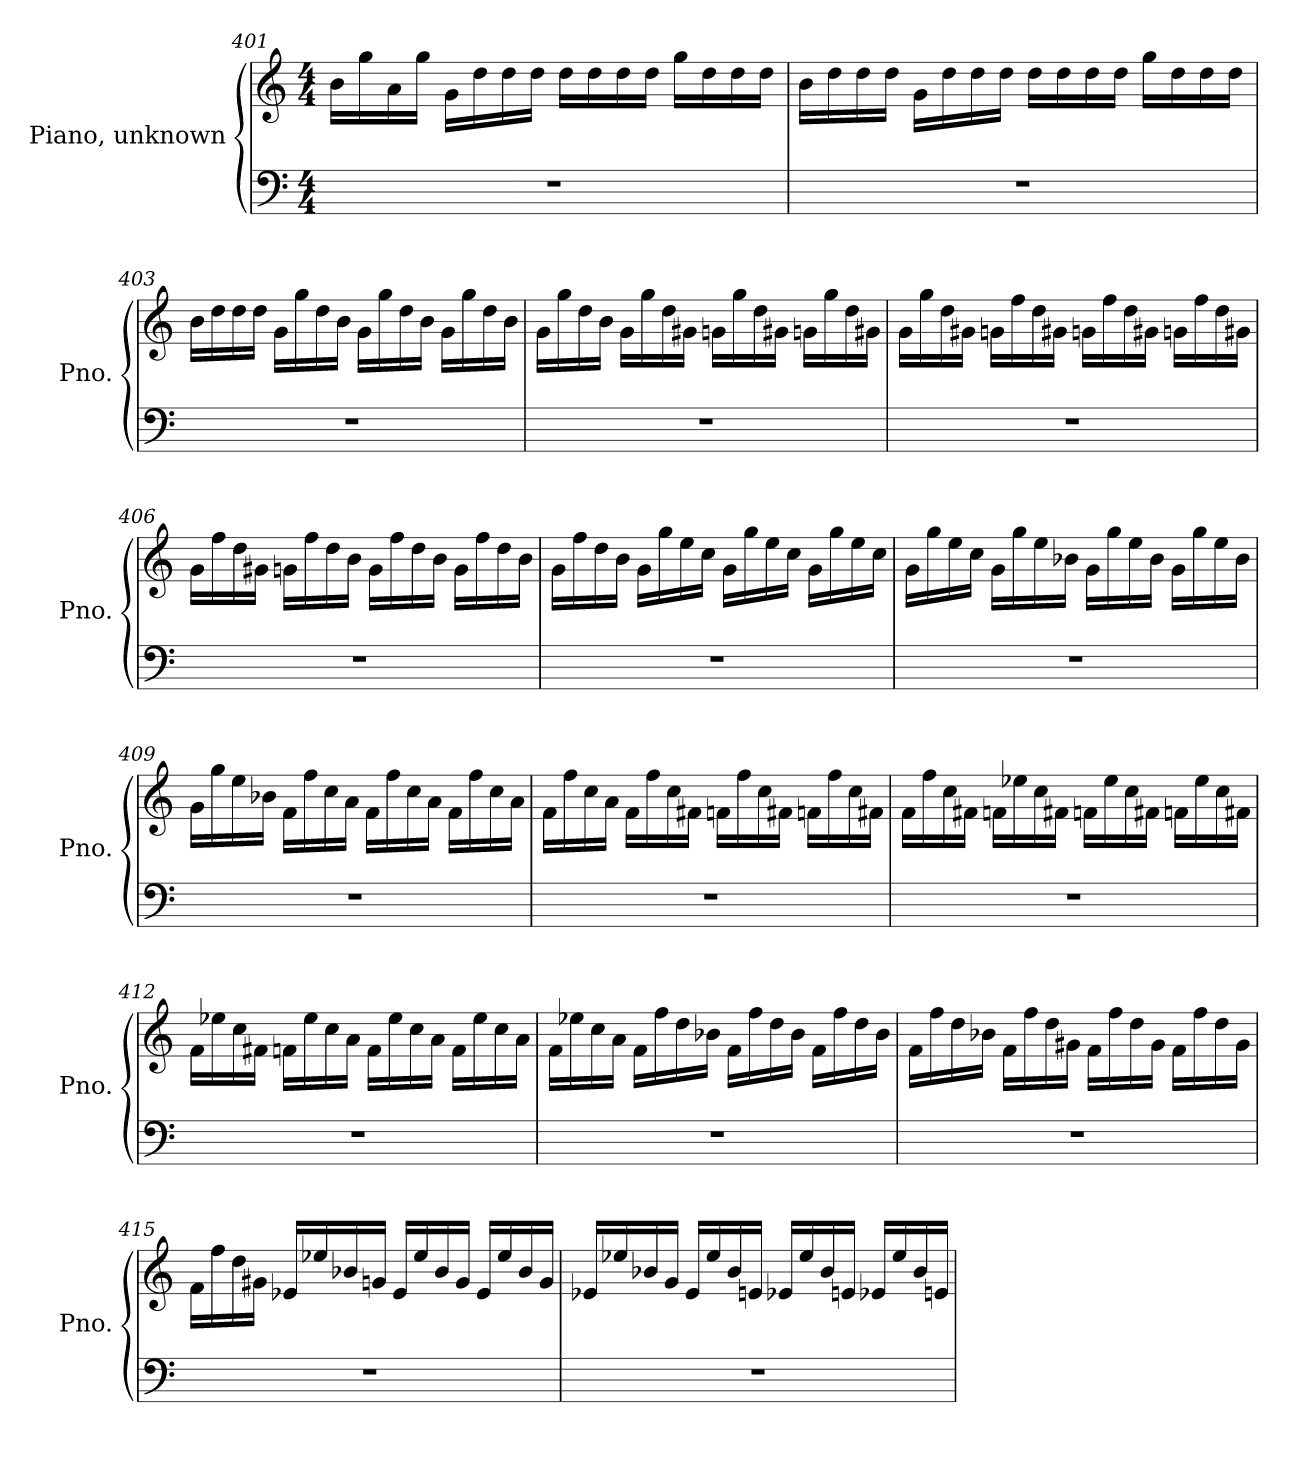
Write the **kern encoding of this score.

**kern	**kern
*part1	*part1
*staff2	*staff1
*I"Piano, unknown	*
*I'Pno.	*
*clefF4	*clefG2
*k[]	*k[]
*M4/4	*M4/4
=401	=401
1r	16b\LL
.	16gg\
.	16a\
.	16gg\JJ
.	16g\LL
.	16dd\
.	16dd\
.	16dd\JJ
.	16dd\LL
.	16dd\
.	16dd\
.	16dd\JJ
.	16gg\LL
.	16dd\
.	16dd\
.	16dd\JJ
!!LO:LB:g=z
=402	=402
1r	16b\LL
.	16dd\
.	16dd\
.	16dd\JJ
.	16g\LL
.	16dd\
.	16dd\
.	16dd\JJ
.	16dd\LL
.	16dd\
.	16dd\
.	16dd\JJ
.	16gg\LL
.	16dd\
.	16dd\
.	16dd\JJ
=403	=403
1r	16b\LL
.	16dd\
.	16dd\
.	16dd\JJ
.	16g\LL
.	16gg\
.	16dd\
.	16b\JJ
.	16g\LL
.	16gg\
.	16dd\
.	16b\JJ
.	16g\LL
.	16gg\
.	16dd\
.	16b\JJ
!!LO:PB:g=z
=404	=404
1r	16g\LL
.	16gg\
.	16dd\
.	16b\JJ
.	16g\LL
.	16gg\
.	16dd\
.	16g#X\JJ
.	16gn\LL
.	16gg\
.	16dd\
.	16g#X\JJ
.	16gn\LL
.	16gg\
.	16dd\
.	16g#X\JJ
=405	=405
1r	16g\LL
.	16gg\
.	16dd\
.	16g#X\JJ
.	16gn\LL
.	16ff\
.	16dd\
.	16g#X\JJ
.	16gn\LL
.	16ff\
.	16dd\
.	16g#X\JJ
.	16gn\LL
.	16ff\
.	16dd\
.	16g#X\JJ
!!LO:LB:g=z
=406	=406
1r	16g\LL
.	16ff\
.	16dd\
.	16g#X\JJ
.	16gn\LL
.	16ff\
.	16dd\
.	16b\JJ
.	16g\LL
.	16ff\
.	16dd\
.	16b\JJ
.	16g\LL
.	16ff\
.	16dd\
.	16b\JJ
=407	=407
1r	16g\LL
.	16ff\
.	16dd\
.	16b\JJ
.	16g\LL
.	16gg\
.	16ee\
.	16cc\JJ
.	16g\LL
.	16gg\
.	16ee\
.	16cc\JJ
.	16g\LL
.	16gg\
.	16ee\
.	16cc\JJ
!!LO:LB:g=z
=408	=408
1r	16g\LL
.	16gg\
.	16ee\
.	16cc\JJ
.	16g\LL
.	16gg\
.	16ee\
.	16b-X\JJ
.	16g\LL
.	16gg\
.	16ee\
.	16b-\JJ
.	16g\LL
.	16gg\
.	16ee\
.	16b-\JJ
=409	=409
1r	16g\LL
.	16gg\
.	16ee\
.	16b-X\JJ
.	16f\LL
.	16ff\
.	16cc\
.	16a\JJ
.	16f\LL
.	16ff\
.	16cc\
.	16a\JJ
.	16f\LL
.	16ff\
.	16cc\
.	16a\JJ
!!LO:LB:g=z
=410	=410
1r	16f\LL
.	16ff\
.	16cc\
.	16a\JJ
.	16f\LL
.	16ff\
.	16cc\
.	16f#X\JJ
.	16fn\LL
.	16ff\
.	16cc\
.	16f#X\JJ
.	16fn\LL
.	16ff\
.	16cc\
.	16f#X\JJ
=411	=411
1r	16f\LL
.	16ff\
.	16cc\
.	16f#X\JJ
.	16fn\LL
.	16ee-X\
.	16cc\
.	16f#X\JJ
.	16fn\LL
.	16ee-\
.	16cc\
.	16f#X\JJ
.	16fn\LL
.	16ee-\
.	16cc\
.	16f#X\JJ
!!LO:LB:g=z
=412	=412
1r	16f\LL
.	16ee-X\
.	16cc\
.	16f#X\JJ
.	16fn\LL
.	16ee-\
.	16cc\
.	16a\JJ
.	16f\LL
.	16ee-\
.	16cc\
.	16a\JJ
.	16f\LL
.	16ee-\
.	16cc\
.	16a\JJ
=413	=413
1r	16f\LL
.	16ee-X\
.	16cc\
.	16a\JJ
.	16f\LL
.	16ff\
.	16dd\
.	16b-X\JJ
.	16f\LL
.	16ff\
.	16dd\
.	16b-\JJ
.	16f\LL
.	16ff\
.	16dd\
.	16b-\JJ
!!LO:LB:g=z
=414	=414
1r	16f\LL
.	16ff\
.	16dd\
.	16b-X\JJ
.	16f\LL
.	16ff\
.	16dd\
.	16g#X\JJ
.	16f\LL
.	16ff\
.	16dd\
.	16g#\JJ
.	16f\LL
.	16ff\
.	16dd\
.	16g#\JJ
=415	=415
1r	16f\LL
.	16ff\
.	16dd\
.	16g#X\JJ
.	16e-X/LL
.	16ee-X/
.	16b-X/
.	16gn/JJ
.	16e-/LL
.	16ee-/
.	16b-/
.	16g/JJ
.	16e-/LL
.	16ee-/
.	16b-/
.	16g/JJ
!!LO:PB:g=z
=416	=416
1r	16e-X/LL
.	16ee-X/
.	16b-X/
.	16g/JJ
.	16e-/LL
.	16ee-/
.	16b-/
.	16en/JJ
.	16e-X/LL
.	16ee-/
.	16b-/
.	16en/JJ
.	16e-X/LL
.	16ee-/
.	16b-/
.	16en/JJ
=	=
*-	*-
